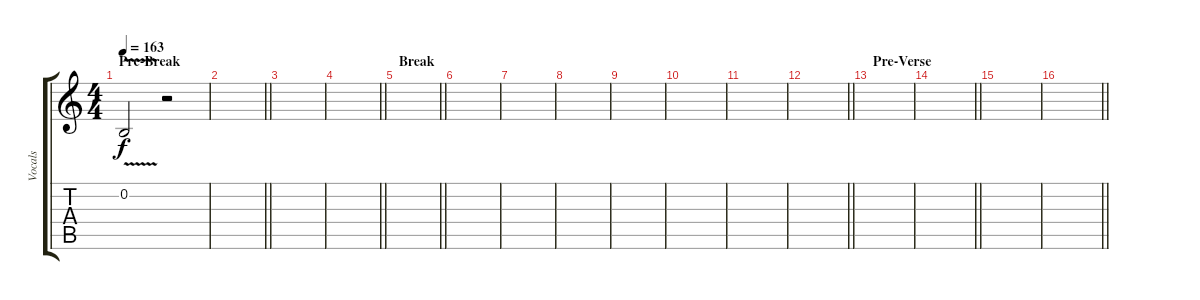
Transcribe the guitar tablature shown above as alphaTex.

\track ("Vocals" "Vocals") {instrument altosax}
\staff {score tabs}
\tuning (E4 B3 G3 D3 A2 E2) {hide}
\ts (4 4)
\section ("" "Pre-Break")
\tempo 163
\clef g2
\ks c
0.2{v}.2{dy f} r.2 |
\barLineRight lightlight
|
|
\barLineRight lightlight
|
\section ("" "Break")
\barLineRight lightlight
|
|
|
|
|
|
|
\barLineRight lightlight
|
\section ("" "Pre-Verse")
|
\barLineRight lightlight
|
|
\barLineRight lightlight
